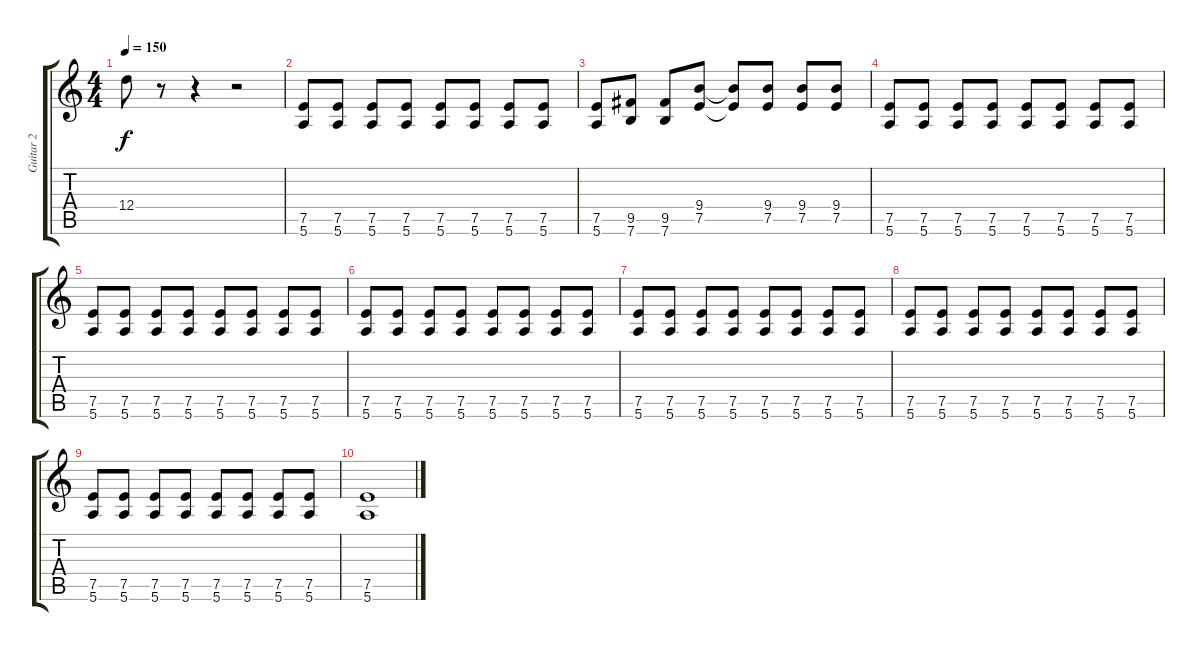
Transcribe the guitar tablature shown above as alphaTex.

\track ("Guitar 2" "Guitar 2") {instrument overdrivenguitar}
\staff {score tabs}
\tuning (E4 B3 G3 D3 A2 E2) {hide}
\ts (4 4)
\tempo 150
\clef g2
\ks c
12.4.8{dy f} r.8 r.4 r.2 |
(7.5 5.6).8 (7.5 5.6).8 (7.5 5.6).8 (7.5 5.6).8 (7.5 5.6).8 (7.5 5.6).8 (7.5 5.6).8 (7.5 5.6).8 |
(7.5 5.6).8 (9.5 7.6).8 (9.5 7.6).8 (9.4 7.5).8 (9.4{t} 7.5{t}).8 (9.4 7.5).8 (9.4 7.5).8 (9.4 7.5).8 |
(7.5 5.6).8 (7.5 5.6).8 (7.5 5.6).8 (7.5 5.6).8 (7.5 5.6).8 (7.5 5.6).8 (7.5 5.6).8 (7.5 5.6).8 |
(7.5 5.6).8 (7.5 5.6).8 (7.5 5.6).8 (7.5 5.6).8 (7.5 5.6).8 (7.5 5.6).8 (7.5 5.6).8 (7.5 5.6).8 |
(7.5 5.6).8 (7.5 5.6).8 (7.5 5.6).8 (7.5 5.6).8 (7.5 5.6).8 (7.5 5.6).8 (7.5 5.6).8 (7.5 5.6).8 |
(7.5 5.6).8 (7.5 5.6).8 (7.5 5.6).8 (7.5 5.6).8 (7.5 5.6).8 (7.5 5.6).8 (7.5 5.6).8 (7.5 5.6).8 |
(7.5 5.6).8 (7.5 5.6).8 (7.5 5.6).8 (7.5 5.6).8 (7.5 5.6).8 (7.5 5.6).8 (7.5 5.6).8 (7.5 5.6).8 |
(7.5 5.6).8 (7.5 5.6).8 (7.5 5.6).8 (7.5 5.6).8 (7.5 5.6).8 (7.5 5.6).8 (7.5 5.6).8 (7.5 5.6).8 |
(7.5 5.6).1
